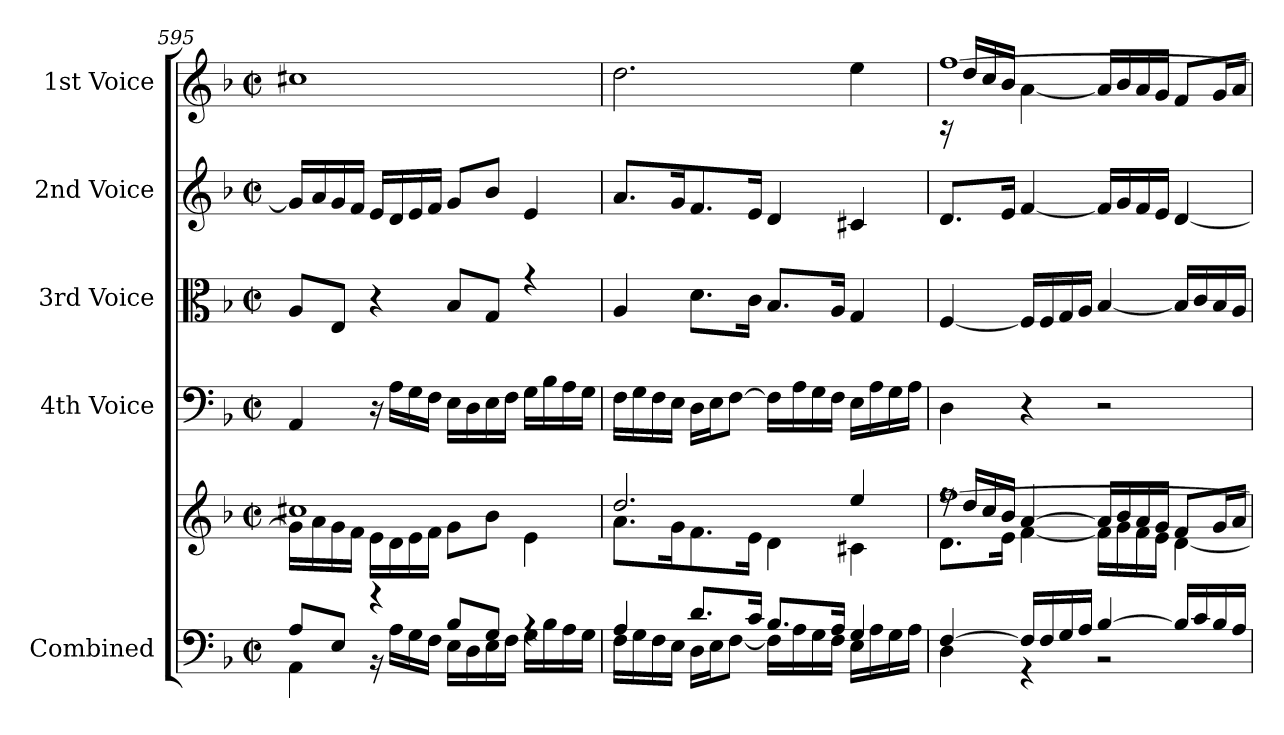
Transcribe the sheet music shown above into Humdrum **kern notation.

**kern	**kern	**kern	**kern	**kern	**kern
*part5	*part5	*part4	*part3	*part2	*part1
*staff6	*staff5	*staff4	*staff3	*staff2	*staff1
*I"Combined	*	*I"4th Voice	*I"3rd Voice	*I"2nd Voice	*I"1st Voice
!!LO:LB:g=z
*clefF4	*clefG2	*clefF4	*clefC3	*clefG2	*clefG2
*k[b-]	*k[b-]	*k[b-]	*k[b-]	*k[b-]	*k[b-]
*M2/2	*M2/2	*M2/2	*M2/2	*M2/2	*M2/2
*met(c|)	*met(c|)	*met(c|)	*met(c|)	*met(c|)	*met(c|)
=595	=595	=595	=595	=595	=595
*^	*^	*	*	*	*
8A/L	4AA\	1cc#X	16g\LL]	4AA/	8A/L	16g/LL]	1cc#X
.	.	.	16a\	.	.	16a/	.
8E/J	.	.	16g\	.	8E/J	16g/	.
.	.	.	16f\JJ	.	.	16f/JJ	.
4r	16r	.	16e\LL	16r	4r	16e/LL	.
.	16A\LL	.	16d\	16A\LL	.	16d/	.
.	16G\	.	16e\	16G\	.	16e/	.
.	16F\JJ	.	16f\JJ	16F\JJ	.	16f/JJ	.
8B-/L	16E\LL	.	8g\L	16E\LL	8B-/L	8g/L	.
.	16D\	.	.	16D\	.	.	.
8G/J	16E\	.	8b-\J	16E\	8G/J	8b-/J	.
.	16F\JJ	.	.	16F\JJ	.	.	.
4rA	16G\LL	.	4e\	16G\LL	4rg	4e/	.
.	16B-\	.	.	16B-\	.	.	.
.	16A\	.	.	16A\	.	.	.
.	16G\JJ	.	.	16G\JJ	.	.	.
=596	=596	=596	=596	=596	=596	=596	=596
4A/	16F\LL	2.dd/	8.a\L	16F\LL	4A/	8.a/L	2.dd\
.	16G\	.	.	16G\	.	.	.
.	16F\	.	.	16F\	.	.	.
.	16E\JJ	.	16g\K	16E\JJ	.	16g/K	.
8.d/L	16D\LL	.	8.f\	16D\LL	8.d\L	8.f/	.
.	16E\J	.	.	16E\J	.	.	.
.	[8F\J	.	.	[8F\J	.	.	.
16c/Jk	.	.	16e\Jk	.	16c\Jk	16e/Jk	.
8.B-/L	16F\LL]	.	4d\	16F\LL]	8.B-/L	4d/	.
.	16A\	.	.	16A\	.	.	.
.	16G\	.	.	16G\	.	.	.
16A/Jk	16F\JJ	.	.	16F\JJ	16A/Jk	.	.
4G/	16E\LL	4ee/	4c#X\	16E\LL	4G/	4c#X/	4ee\
.	16A\	.	.	16A\	.	.	.
.	16G\	.	.	16G\	.	.	.
.	16A\JJ	.	.	16A\JJ	.	.	.
!!LO:PB:g=z
=597	=597	=597	=597	=597	=597	=597	=597
*	*	*	*^	*	*	*	*^
[4F/	4D\	[1ff	8.d\L	16rff	4D\	[4F/	8.d/L	[1ff	16rA
.	.	.	.	16dd/LL	.	.	.	.	16dd/LL
.	.	.	.	16cc/	.	.	.	.	16cc/
.	.	.	16e\Jk	16b-/JJ	.	.	16e/Jk	.	16b-/JJ
16F/LL]	4r	.	[4f\	[4a/	4r	16F/LL]	[4f/	.	[4a\
16F/	.	.	.	.	.	16F/	.	.	.
16G/	.	.	.	.	.	16G/	.	.	.
16A/JJ	.	.	.	.	.	16A/JJ	.	.	.
[4B-/	2r	.	16f\LL]	16a/LL]	2r	[4B-/	16f/LL]	.	16a/LL]
.	.	.	16g\	16b-/	.	.	16g/	.	16b-/
.	.	.	16f\	16a/	.	.	16f/	.	16a/
.	.	.	16e\JJ	16g/JJ	.	.	16e/JJ	.	16g/JJ
16B-/LL]	.	.	[4d\	8f/L	.	16B-/LL]	[4d/	.	8f/L
16c/	.	.	.	.	.	16c/	.	.	.
16B-/	.	.	.	16g/L	.	16B-/	.	.	16g/L
16A/JJ	.	.	.	16a/JJ	.	16A/JJ	.	.	16a/JJ
*v	*v	*	*	*	*	*	*	*v	*v
*	*v	*v	*v	*	*	*	*
=	=	=	=	=	=
*-	*-	*-	*-	*-	*-
